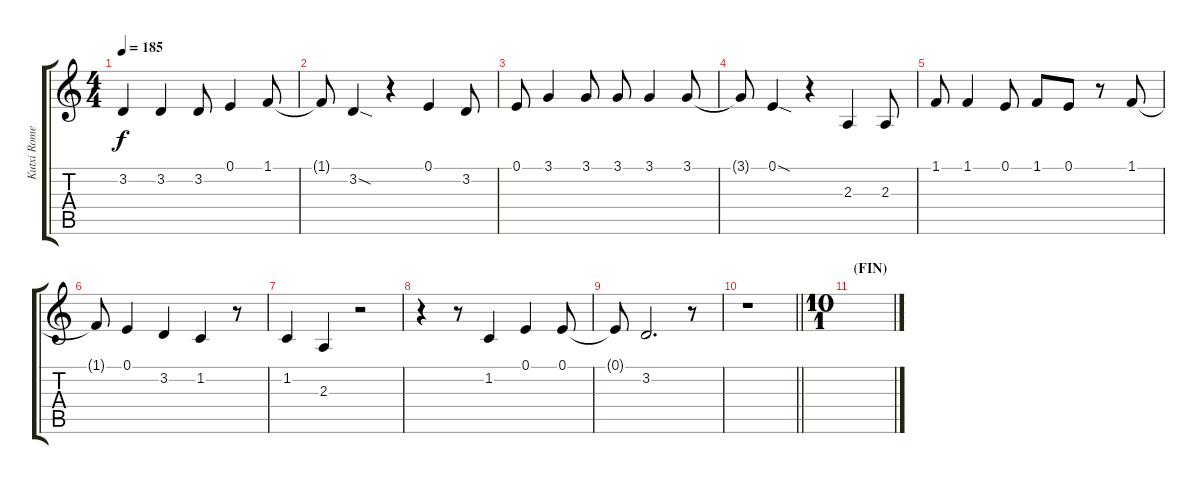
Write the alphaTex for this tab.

\track ("Kutxi Romero - Voz" "Kutxi Rome") {instrument oboe}
\staff {score tabs}
\tuning (E4 B3 G3 D3 A2 E2) {hide}
\ts (4 4)
\tempo 185
\clef g2
\ks c
3.2.4{dy f} 3.2.4 3.2.8 0.1.4 1.1.8 |
1.1{t}.8 3.2{sod}.4 r.4 0.1.4 3.2.8 |
0.1.8 3.1.4 3.1.8 3.1.8 3.1.4 3.1.8 |
3.1{t}.8 0.1{sod}.4 r.4 2.3.4 2.3.8 |
1.1.8 1.1.4 0.1.8 1.1.8 0.1.8 r.8 1.1.8 |
1.1{t}.8 0.1.4 3.2.4 1.2.4 r.8 |
1.2.4 2.3.4 r.2 |
r.4 r.8 1.2.4 0.1.4 0.1.8 |
0.1{t}.8 3.2.2{d} r.8 |
\barLineRight lightlight
r.1 |
\ts (10 1)
\section ("" "(FIN)")
